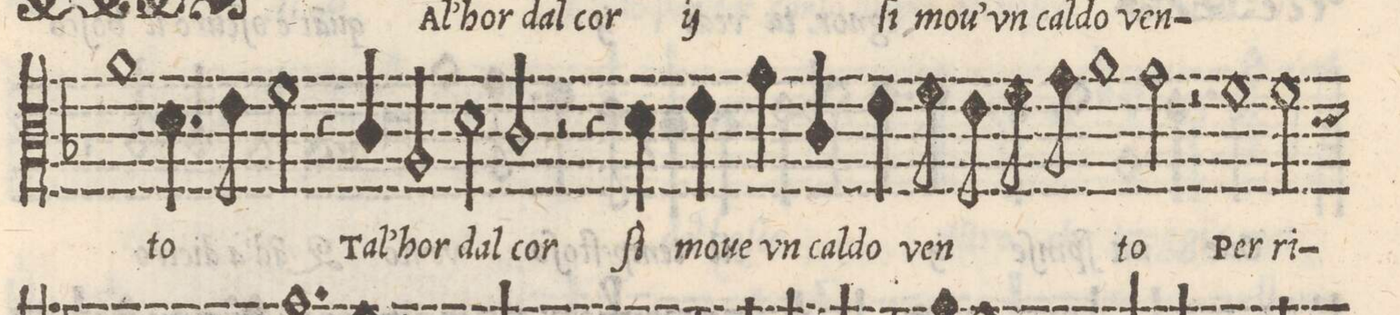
**kern	**text
*I"QVINTO	*
*clefC3	*
*k[b-]	*
*met(c)	*
*M2/1	*
1a\	.
=6-	=6-
4.d\	-to
8e\	.
2f\	.
4r	.
4c/	Tal'
2A/	hor
=7-	=7-
2d\	dal
2c/	cor
2r	.
4r	.
4d\	ſi
=8-	=8-
4e\	mo-
4g\	-ue_vn
4c/	cal-
4e\	-do
8f\	ven-
8e\	.
8f\	.
8g\	.
1a\	.
=9-	=9-
2g\	-to
2r	.
1f\	Per
=10-	=10-
2f\	ri-
*-	*-
